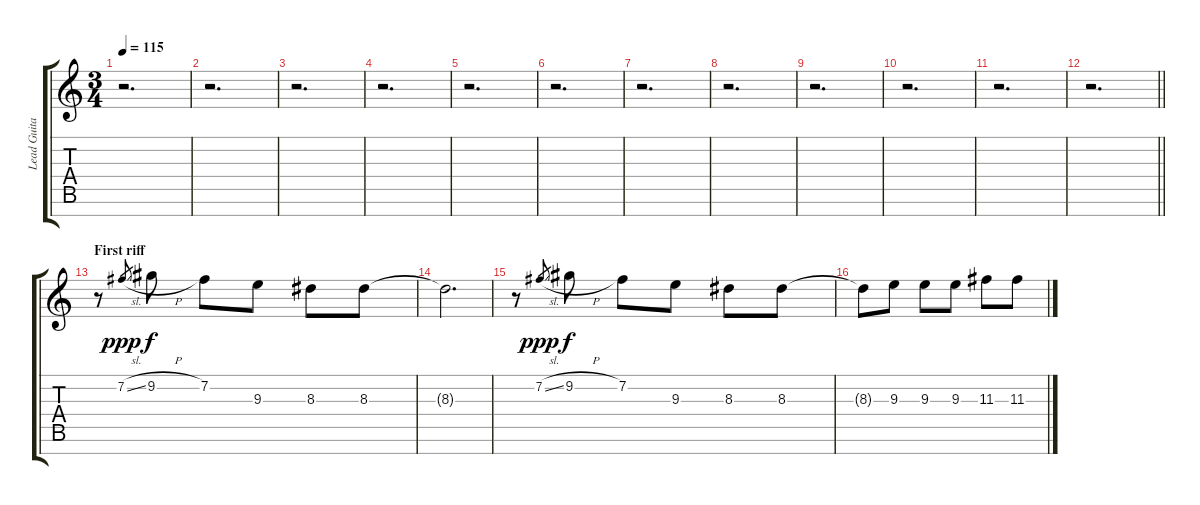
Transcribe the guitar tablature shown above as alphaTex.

\track ("Lead Guitar I" "Lead Guita") {instrument distortionguitar}
\staff {score tabs}
\tuning (E4 B3 G3 D3 A2 E2 B1) {hide}
\ts (3 4)
\tempo 115
\clef g2
\ks c
r.2{d dy ppp instrument distortionguitar} |
r.2{d} |
r.2{d} |
r.2{d} |
r.2{d} |
r.2{d} |
r.2{d} |
r.2{d} |
r.2{d} |
r.2{d} |
r.2{d} |
\barLineRight lightlight
r.2{d} |
\section ("" "First riff")
r.8 7.2{sl}.8{gr} 9.2{h}.8{dy f} 7.2.8 9.3.8 8.3.8 8.3.8 |
8.3{t}.2{d} |
r.8 7.2{sl}.8{gr dy ppp} 9.2{h}.8{dy f} 7.2.8 9.3.8 8.3.8 8.3.8 |
8.3{t}.8 9.3.8 9.3.8 9.3.8 11.3.8 11.3.8
